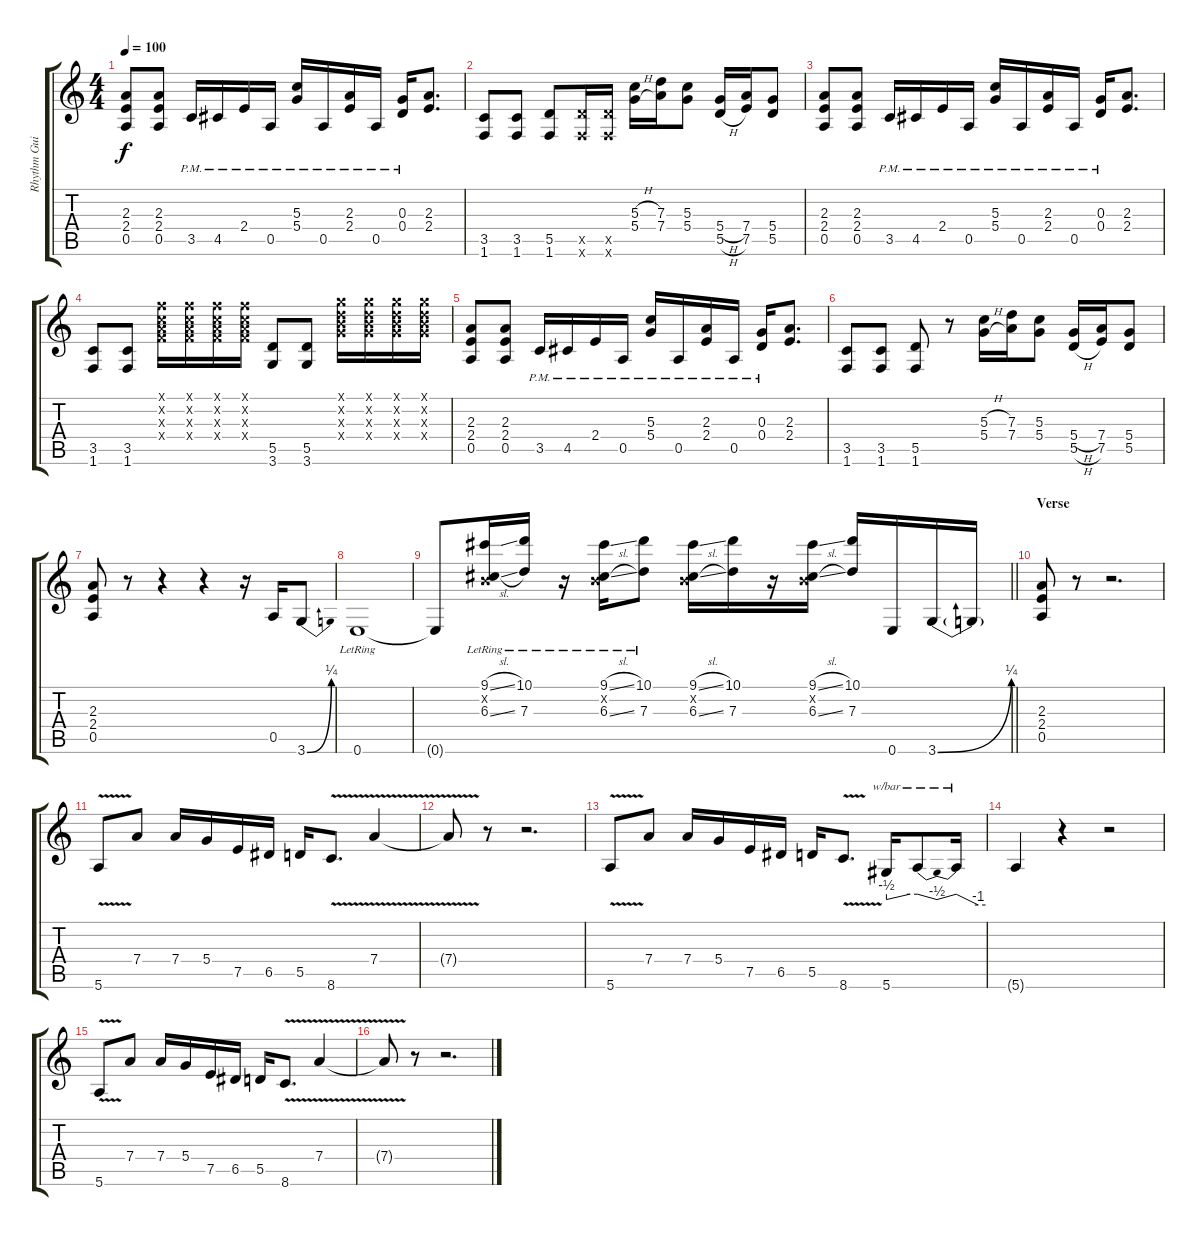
\track ("Rhythm Guitar" "Rhythm Gui") {instrument distortionguitar}
\staff {score tabs}
\tuning (E4 B3 G3 D3 A2 E2) {hide}
\ts (4 4)
\tempo 100
\clef g2
\ks c
(2.3 2.4 0.5).8{dy f} (2.3 2.4 0.5).8 3.5{pm}.16 4.5{pm}.16 2.4{pm}.16 0.5{pm}.16 (5.3{pm} 5.4{pm}).16 0.5{pm}.16 (2.3{pm} 2.4{pm}).16 0.5{pm}.16 (0.3{pm} 0.4{pm}).16 (2.3 2.4).8{d} |
(3.5 1.6).8 (3.5 1.6).8 (5.5 1.6).8 (5.5{x} 1.6{x}).16 (5.5{x} 1.6{x}).16 (5.3{h} 5.4{h}).16 (7.3 7.4).16 (5.3 5.4).8 (5.4{h} 5.5{h}).16 (7.4 7.5).16 (5.4 5.5).8 |
(2.3 2.4 0.5).8 (2.3 2.4 0.5).8 3.5{pm}.16 4.5{pm}.16 2.4{pm}.16 0.5{pm}.16 (5.3{pm} 5.4{pm}).16 0.5{pm}.16 (2.3{pm} 2.4{pm}).16 0.5{pm}.16 (0.3{pm} 0.4{pm}).16 (2.3 2.4).8{d} |
(3.5 1.6).8 (3.5 1.6).8 (1.1{x} 1.2{x} 2.3{x} 3.4{x}).16 (1.1{x} 1.2{x} 2.3{x} 3.4{x}).16 (1.1{x} 1.2{x} 2.3{x} 3.4{x}).16 (1.1{x} 1.2{x} 2.3{x} 3.4{x}).16 (5.5 3.6).8 (5.5 3.6).8 (3.1{x} 3.2{x} 4.3{x} 5.4{x}).16 (3.1{x} 3.2{x} 4.3{x} 5.4{x}).16 (3.1{x} 3.2{x} 4.3{x} 5.4{x}).16 (3.1{x} 3.2{x} 4.3{x} 5.4{x}).16 |
(2.3 2.4 0.5).8 (2.3 2.4 0.5).8 3.5{pm}.16 4.5{pm}.16 2.4{pm}.16 0.5{pm}.16 (5.3{pm} 5.4{pm}).16 0.5{pm}.16 (2.3{pm} 2.4{pm}).16 0.5{pm}.16 (0.3{pm} 0.4{pm}).16 (2.3 2.4).8{d} |
(3.5 1.6).8 (3.5 1.6).8 (5.5 1.6).8 r.8 (5.3{h} 5.4{h}).16 (7.3 7.4).16 (5.3 5.4).8 (5.4{h} 5.5{h}).16 (7.4 7.5).16 (5.4 5.5).8 |
(2.3 2.4 0.5).8 r.8 r.4 r.4 r.16 0.5.16 3.6{be (bend 0 0 60 1)}.8 |
0.6{lr}.1 |
\barLineRight lightlight
0.6{t}.8 (9.1{sl lr} 0.2{x} 6.3{sl lr}).16 (10.1{lr} 7.3{lr}).16 r.16 (9.1{sl lr} 0.2{x} 6.3{sl lr}).16 (10.1{lr} 7.3{lr}).8 (9.1{sl} 0.2{x} 6.3{sl}).16 (10.1 7.3).16 r.16 (9.1{sl} 0.2{x} 6.3{sl}).16 (10.1 7.3).16 0.6.16 3.6{be (bend 0 0 60 1)}.16 3.6{t}.16 |
\section ("" "Verse")
(2.3 2.4 0.5).8 r.8 r.2{d} |
5.6{v}.8 7.4.8 7.4.16 5.4.16 7.5.16 6.5.16 5.5.16 8.6{v}.8{d} 7.4{v}.4 |
7.4{t}.8 r.8 r.2{d} |
5.6{v}.8 7.4.8 7.4.16 5.4.16 7.5.16 6.5.16 5.5.16 8.6{v}.8{d} 5.6.16{tbe (custom default 0 -2 45 0 60 0)} 5.6{t}.8{tbe (dip default 0 0 30 -2 60 0)} 5.6{t}.16{tbe (custom default 0 0 45 -4 60 -4)} |
5.6{t}.4 r.4 r.2 |
5.6{v}.8 7.4.8 7.4.16 5.4.16 7.5.16 6.5.16 5.5.16 8.6{v}.8{d} 7.4{v}.4 |
7.4{t}.8 r.8 r.2{d}
